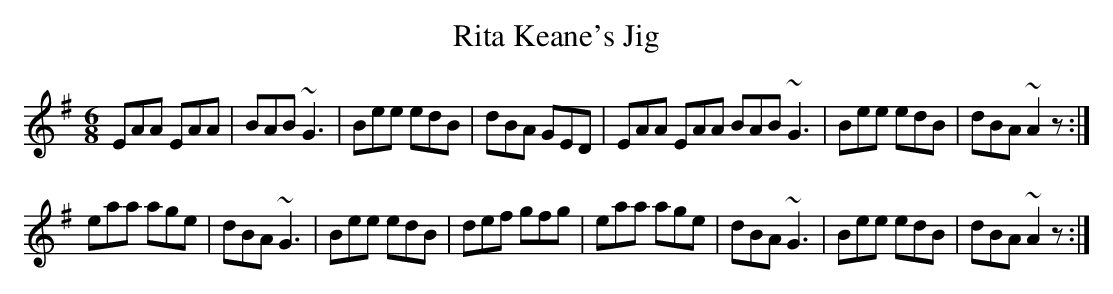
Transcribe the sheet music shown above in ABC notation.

X:1
T:Rita Keane's Jig
K:ADor
M:6/8
L:1/8
EAA EAA | BAB ~G3|Bee edB|dBA GED|\
EAA EAA BAB ~G3|Bee edB|dBA ~A2 z :|
eaa age|dBA ~G3|Bee edB|def gfg|\
eaa age|dBA ~G3|Bee edB|dBA ~A2 z :|
